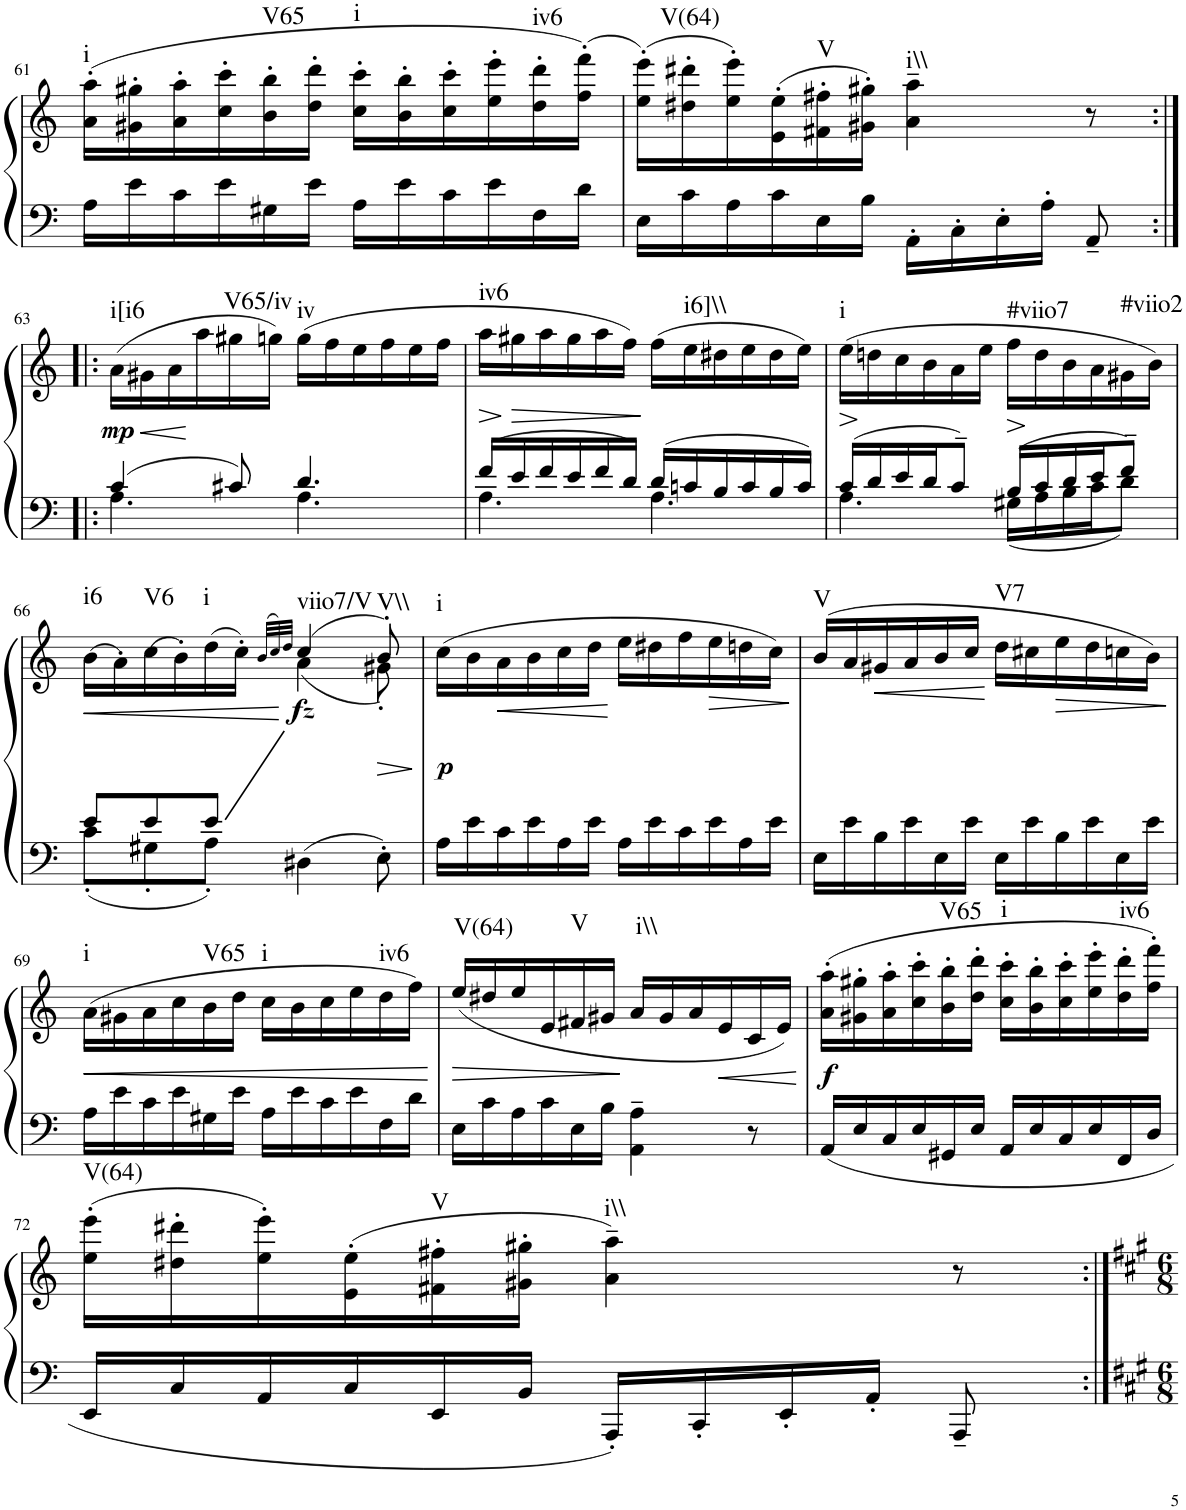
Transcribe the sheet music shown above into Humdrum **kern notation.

**kern	**kern	**dynam	**harte
*part1	*part1	*part1	*part1
*staff2	*staff1	*staff1/2	*
*I"Piano	*	*	*
*I'Pno.	*	*	*
!!LO:PB:g=z
*clefF4	*clefG2	*	*
*k[]	*k[]	*	*
*M6/8	*M6/8	*	*
=61	=61	=61	=61
!	!	!	!LO:H:kt=i
16A\LL	(16a\' 16aa\'LL	.	N
16e\	16g#X\' 16gg#X\'	.	.
16c\	16a\' 16aa\'	.	.
16e\	16cc\' 16ccc\'	.	.
!	!	!	!LO:H:kt=V65
16G#X\	16b\' 16bb\'	.	N
16e\JJ	16dd\' 16ddd\'JJ	.	.
!	!	!	!LO:H:kt=i
16A\LL	16cc\' 16ccc\'LL	.	N
16e\	16b\' 16bb\'	.	.
16c\	16cc\' 16ccc\'	.	.
16e\	16ee\' 16eee\'	.	.
!	!	!	!LO:H:kt=iv6
16F\	16dd\' 16ddd\'	.	N
16d\JJ	(16ff\' 16fff\'JJ)	.	.
=62	=62	=62	=62
!	!	!	!LO:H:kt=V(64)
16E\LL	(16ee\' 16eee\'LL)	.	N
16c\	16dd#X\' 16ddd#X\'	.	.
16A\	16ee\' 16eee\')	.	.
16c\	(16e\' 16ee\'	.	.
!	!	!	!LO:H:kt=V
16E\	16f#X\' 16ff#X\'	.	N
16B\JJ	16g#X\' 16gg#X\'JJ)	.	.
!	!	!	!LO:H:kt=i\\
16AA'\LL	4a\~ 4aa\~	.	N
16C'\	.	.	.
16E'\	.	.	.
16A'\JJ	.	.	.
8AA~/	8r	.	.
!!LO:LB:g=z
=63:|!|:	=63:|!|:	=63:|!|:	=63:|!|:
*^	*	*	*
!	!	!	!LO:DY:b	!LO:H:kt=i[i6
4c/	4.A\	(16a\LL	mp	N
!	!	!	!LO:HP:b	!
.	.	16g#X\	<	.
.	.	16a\	.	.
.	.	16aa\	[	.
!	!	!	!	!LO:H:kt=V65/iv
8c#X/	.	16gg#X\	.	N
.	.	16ggn\JJ)	.	.
!	!	!	!	!LO:H:kt=iv
4.d/	4.A\	(16gg\LL	.	N
.	.	16ff\	.	.
.	.	16ee\	.	.
.	.	16ff\	.	.
.	.	16ee\	.	.
.	.	16ff\JJ	.	.
=64	=64	=64	=64	=64
!	!	!	!LO:HP:b	!LO:H:kt=iv6
16f/LL	4.A\	16aa\LL	>	N
!	!	!	!LO:HP:n=1:b	!
16e/	.	16gg#X\	] >	.
16f/	.	16aa\	.	.
16e/	.	16gg#\	.	.
16f/	.	16aa\	.	.
16d/JJ	.	16ff\JJ)	.	.
16d/LL	4.A\	(16ff\LL	]	.
!	!	!	!	!LO:H:kt=i6]\\
16cn/	.	16ee\	.	N
16B/	.	16dd#X\	.	.
16c/	.	16ee\	.	.
16B/	.	16dd#\	.	.
16c/JJ	.	16ee\JJ)	.	.
=65	=65	=65	=65	=65
!	!	!	!LO:HP:b	!LO:H:kt=i
16c/LL	4.A\	(16ee\LL	>	N
16d/	.	16ddn\	]	.
16e/	.	16cc\	.	.
16d/J	.	16b\	.	.
8c~/J	.	16a\	.	.
.	.	16ee\JJ	.	.
!	!	!	!LO:HP:b	!LO:H:kt=#viio7
16B/LL	16G#X\LL	16ff\LL	>	N
16c/	16A\	16dd\	]	.
16d/	16B\	16b\	.	.
16e/J	16c\J	16a\	.	.
!	!	!	!	!LO:H:kt=#viio2
8f~/J	8d\J	16g#X\	.	N
.	.	16b\JJ)	.	.
!!LO:LB:g=z
=66	=66	=66	=66	=66
!	!	!	!LO:HP:b	!LO:H:kt=i6
*	*	*^	*	*
8e/L	8c'\L	(16b\LL	4.ryy	<	N
.	.	16a'\)	.	.	.
!	!	!	!	!	!LO:H:kt=V6
8e/	8G#X'\	(16cc\	.	.	N
.	.	16b'\)	.	.	.
!	!	!	!	!	!LO:H:kt=i
8e/J	8A'\J	(16dd\	.	.	N
.	.	16cc'\JJ)	.	.	.
.	.	(32qb/LLL	.	.	.
.	.	32qcc/)	.	.	.
.	.	32qdd/JJJ	.	.	.
!	!	!	!	!LO:DY:n=1:b	!LO:H:kt=viio7/V
4D#X\	4.ryy	(4cc/	(4a\	[ fz	N
!	!	!	!	!LO:HP:b	!LO:H:kt=V\\
8E'\	.	8b'/)	8g#X'\)	>	N
*v	*v	*	*	*	*
*	*v	*v	*	*
.	.	]	.
=67	=67	=67	=67
!	!	!LO:DY:b	!LO:H:kt=i
16A\LL	(16cc\LL	p	N
16e\	16b\	.	.
!	!	!LO:HP:b	!
16c\	16a\	<	.
16e\	16b\	.	.
16A\	16cc\	.	.
16e\JJ	16dd\JJ	.	.
16A\LL	16ee\LL	[	.
16e\	16dd#X\	.	.
16c\	16ff\	.	.
!	!	!LO:HP:b	!
16e\	16ee\	>	.
16A\	16ddn\	.	.
16e\JJ	16cc\JJ)	.	.
.	.	]	.
=68	=68	=68	=68
!	!	!	!LO:H:kt=V
16E\LL	(16b/LL	.	N
16e\	16a/	.	.
!	!	!LO:HP:b	!
16B\	16g#X/	<	.
16e\	16a/	.	.
16E\	16b/	.	.
16e\JJ	16cc/JJ	.	.
!	!	!	!LO:H:kt=V7
16E\LL	16dd\LL	[	N
16e\	16cc#X\	.	.
!	!	!LO:HP:b	!
16B\	16ee\	>	.
16e\	16dd\	.	.
16E\	16ccn\	.	.
16e\JJ	16b\JJ)	.	.
.	.	]	.
!!LO:LB:g=z
=69	=69	=69	=69
!	!	!LO:HP:b	!LO:H:kt=i
16A\LL	(16a\LL	<	N
16e\	16g#X\	.	.
16c\	16a\	.	.
16e\	16cc\	.	.
!	!	!	!LO:H:kt=V65
16G#X\	16b\	.	N
16e\JJ	16dd\JJ	.	.
!	!	!	!LO:H:kt=i
16A\LL	16cc\LL	.	N
16e\	16b\	.	.
16c\	16cc\	.	.
16e\	16ee\	.	.
!	!	!	!LO:H:kt=iv6
16F\	16dd\	.	N
16d\JJ	16ff\JJ)	.	.
.	.	[	.
=70	=70	=70	=70
!	!	!LO:HP:b	!LO:H:kt=V(64)
16E\LL	(16ee/LL	>	N
16c\	16dd#X/	.	.
16A\	16ee/	.	.
16c\	16e/	.	.
!	!	!	!LO:H:kt=V
16E\	16f#X/	.	N
16B\JJ	16g#X/JJ	.	.
!	!	!	!LO:H:kt=i\\
4AA\~ 4A\~	16a/LL	]	N
.	16g#/	.	.
.	16a/	.	.
!	!	!LO:HP:b	!
.	16e/	<	.
8r	16c/	.	.
.	16e/JJ)	.	.
.	.	[	.
=71	=71	=71	=71
!	!	!LO:DY:b	!
16AA/LL	(16a\' 16aa\'LL	f	.
16E/	16g#X\' 16gg#X\'	.	.
16C/	16a\' 16aa\'	.	.
16E/	16cc\' 16ccc\'	.	.
!	!	!	!LO:H:kt=V65
16GG#X/	16b\' 16bb\'	.	N
16E/JJ	16dd\' 16ddd\'JJ	.	.
!	!	!	!LO:H:kt=i
16AA/LL	16cc\' 16ccc\'LL	.	N
16E/	16b\' 16bb\'	.	.
16C/	16cc\' 16ccc\'	.	.
16E/	16ee\' 16eee\'	.	.
!	!	!	!LO:H:kt=iv6
16FF/	16dd\' 16ddd\'	.	N
16D/JJ	16ff\' 16fff\'JJ)	.	.
!!LO:LB:g=z
=72	=72	=72	=72
!	!	!	!LO:H:kt=V(64)
16EE/LL	(16ee\' 16eee\'LL	.	N
16C/	16dd#X\' 16ddd#X\'	.	.
16AA/	16ee\' 16eee\')	.	.
16C/	(16e\' 16ee\'	.	.
!	!	!	!LO:H:kt=V
16EE/	16f#X\' 16ff#X\'	.	N
16BB/JJ	16g#X\' 16gg#X\'JJ	.	.
!	!	!	!LO:H:kt=i\\
16AAA'/LL	4a\~ 4aa\~)	.	N
16CC'/	.	.	.
16EE'/	.	.	.
16AA'/JJ	.	.	.
8AAA~/	8r	.	.
=:|!	=:|!	=:|!	=:|!
*-	*-	*-	*-
